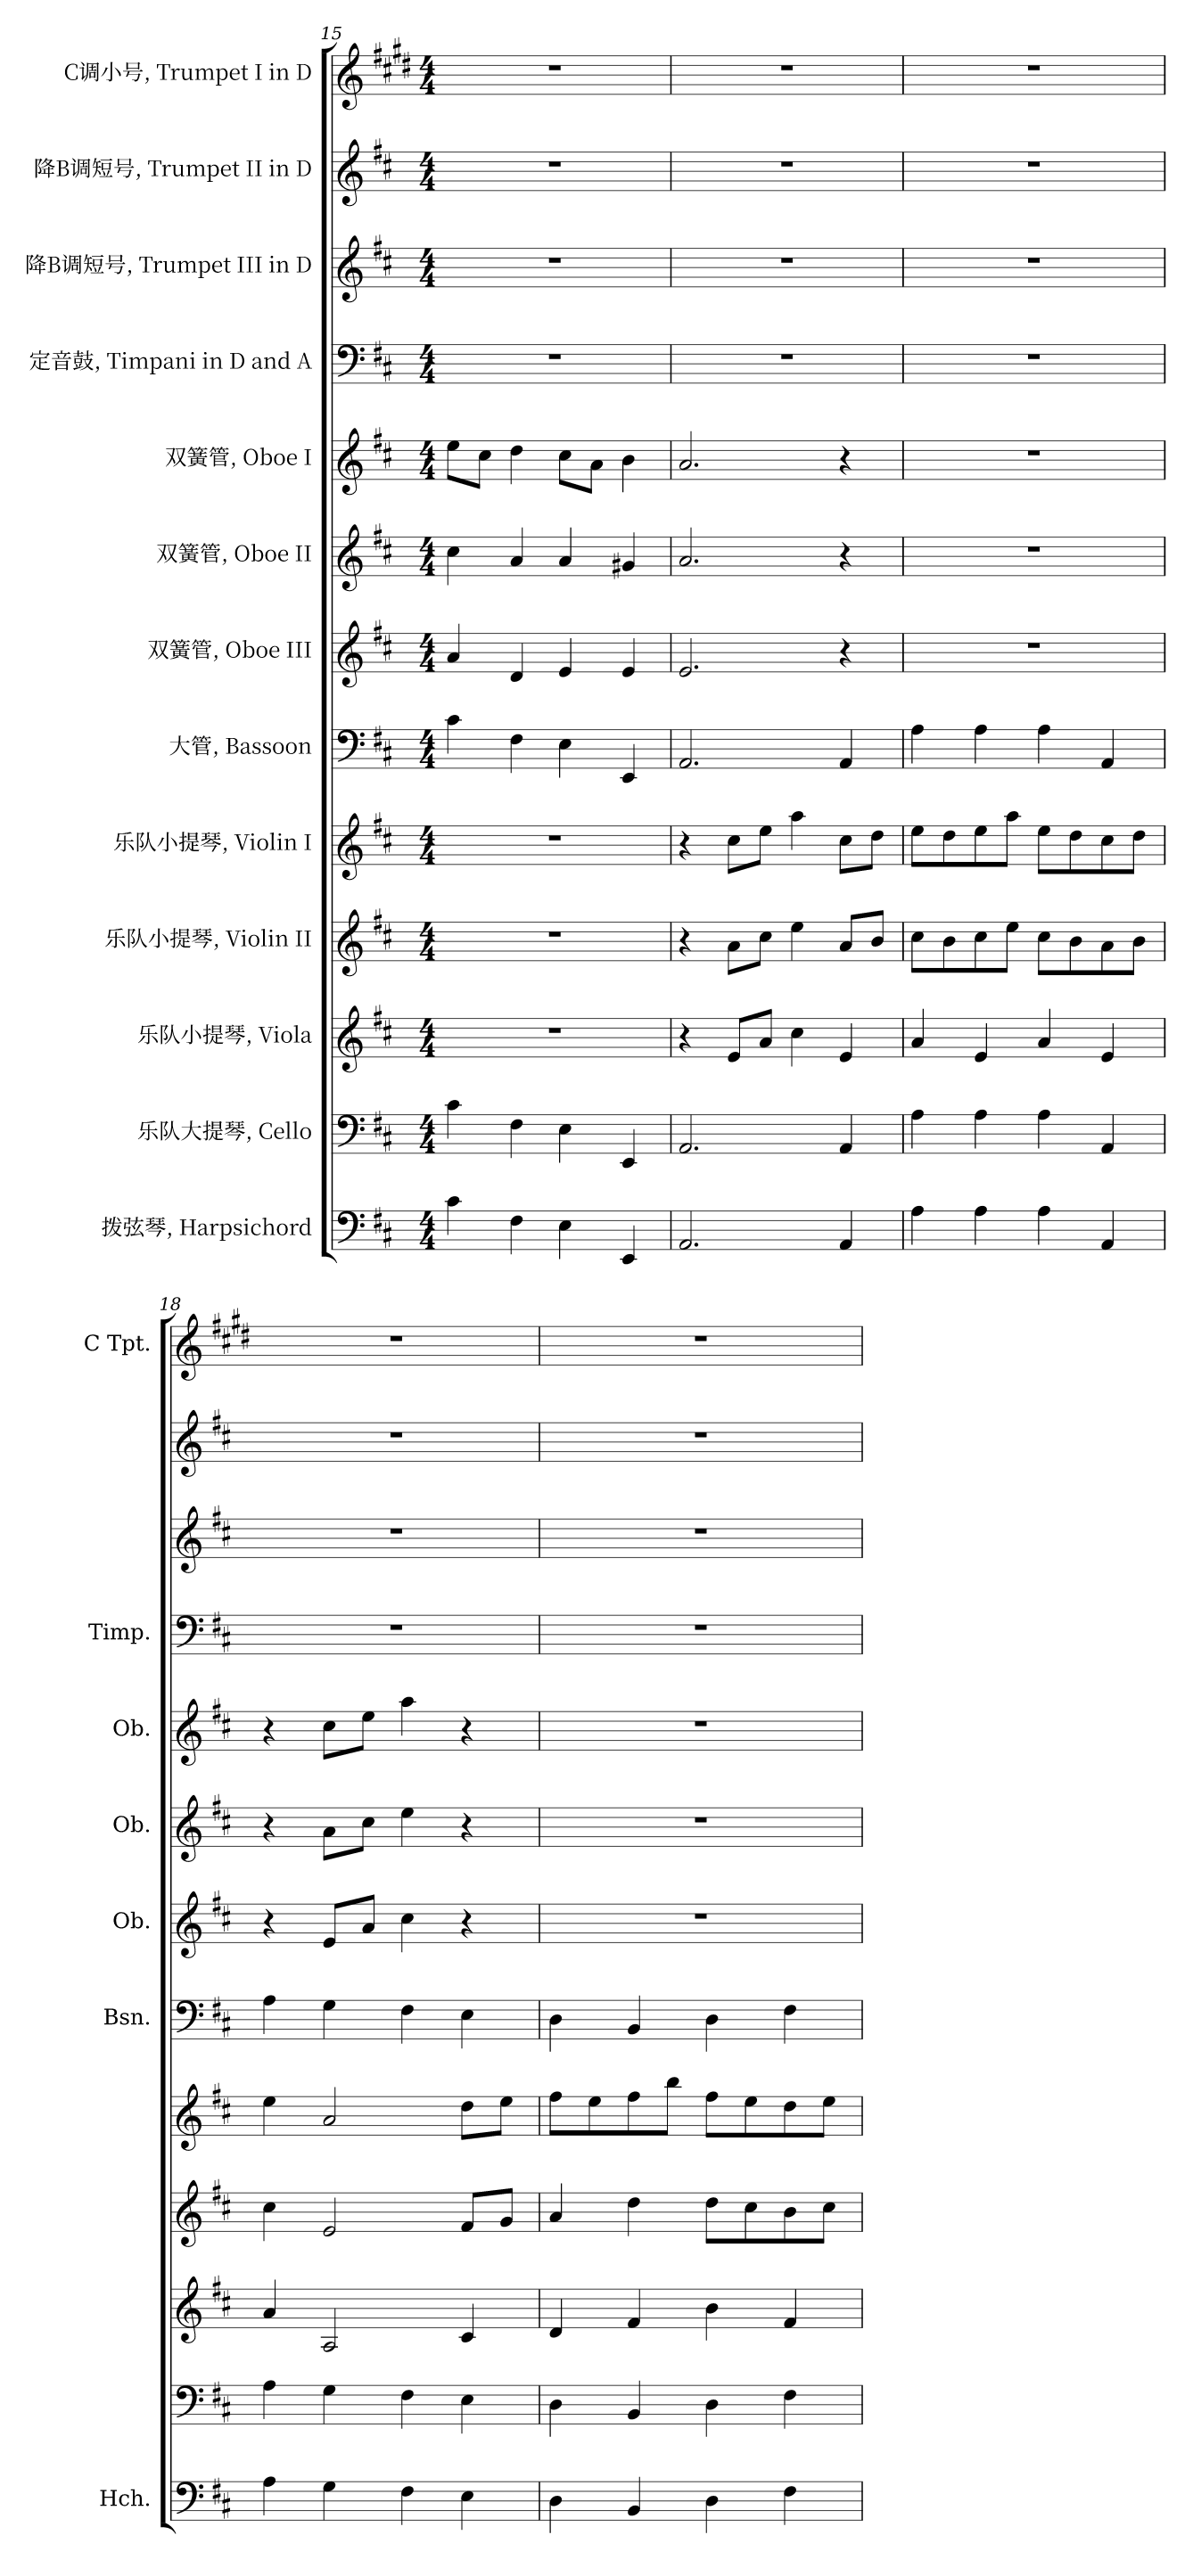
**kern	**kern	**kern	**kern	**kern	**kern	**kern	**kern	**kern	**kern	**kern	**kern	**kern
*part13	*part12	*part11	*part10	*part9	*part8	*part7	*part6	*part5	*part4	*part3	*part2	*part1
*staff13	*staff12	*staff11	*staff10	*staff9	*staff8	*staff7	*staff6	*staff5	*staff4	*staff3	*staff2	*staff1
*I"拨弦琴, Harpsichord	*I"乐队大提琴, Cello	*I"乐队小提琴, Viola	*I"乐队小提琴, Violin II	*I"乐队小提琴, Violin I	*I"大管, Bassoon	*I"双簧管, Oboe III	*I"双簧管, Oboe II	*I"双簧管, Oboe I	*I"定音鼓, Timpani in D and A	*I"降B调短号, Trumpet III in D	*I"降B调短号, Trumpet II in D	*I"C调小号, Trumpet I in D
*I'Hch.	*	*	*	*	*I'Bsn.	*I'Ob.	*I'Ob.	*I'Ob.	*I'Timp.	*	*	*I'C Tpt.
*clefF4	*clefF4	*clefG2	*clefG2	*clefG2	*clefF4	*clefG2	*clefG2	*clefG2	*clefF4	*clefG2	*clefG2	*clefG2
*	*	*	*	*	*	*	*	*	*	*ITrd1c2	*ITrd1c2	*ITrd1c2
*k[f#c#]	*k[f#c#]	*k[f#c#]	*k[f#c#]	*k[f#c#]	*k[f#c#]	*k[f#c#]	*k[f#c#]	*k[f#c#]	*k[f#c#]	*k[]	*k[]	*k[f#c#]
*M4/4	*M4/4	*M4/4	*M4/4	*M4/4	*M4/4	*M4/4	*M4/4	*M4/4	*M4/4	*M4/4	*M4/4	*M4/4
=15	=15	=15	=15	=15	=15	=15	=15	=15	=15	=15	=15	=15
4c#\	4c#\	1r	1r	1r	4c#\	4a/	4cc#\	8ee\L	1r	1r	1r	1r
.	.	.	.	.	.	.	.	8cc#\J	.	.	.	.
4F#\	4F#\	.	.	.	4F#\	4d/	4a/	4dd\	.	.	.	.
4E\	4E\	.	.	.	4E\	4e/	4a/	8cc#\L	.	.	.	.
.	.	.	.	.	.	.	.	8a\J	.	.	.	.
4EE/	4EE/	.	.	.	4EE/	4e/	4g#X/	4b\	.	.	.	.
=16	=16	=16	=16	=16	=16	=16	=16	=16	=16	=16	=16	=16
2.AA/	2.AA/	4r	4r	4r	2.AA/	2.e/	2.a/	2.a/	1r	1r	1r	1r
.	.	8e/L	8a\L	8cc#\L	.	.	.	.	.	.	.	.
.	.	8a/J	8cc#\J	8ee\J	.	.	.	.	.	.	.	.
.	.	4cc#\	4ee\	4aa\	.	.	.	.	.	.	.	.
4AA/	4AA/	4e/	8a/L	8cc#\L	4AA/	4r	4r	4r	.	.	.	.
.	.	.	8b/J	8dd\J	.	.	.	.	.	.	.	.
=17	=17	=17	=17	=17	=17	=17	=17	=17	=17	=17	=17	=17
4A\	4A\	4a/	8cc#\L	8ee\L	4A\	1r	1r	1r	1r	1r	1r	1r
.	.	.	8b\	8dd\	.	.	.	.	.	.	.	.
4A\	4A\	4e/	8cc#\	8ee\	4A\	.	.	.	.	.	.	.
.	.	.	8ee\J	8aa\J	.	.	.	.	.	.	.	.
4A\	4A\	4a/	8cc#\L	8ee\L	4A\	.	.	.	.	.	.	.
.	.	.	8b\	8dd\	.	.	.	.	.	.	.	.
4AA/	4AA/	4e/	8a\	8cc#\	4AA/	.	.	.	.	.	.	.
.	.	.	8b\J	8dd\J	.	.	.	.	.	.	.	.
=18	=18	=18	=18	=18	=18	=18	=18	=18	=18	=18	=18	=18
4A\	4A\	4a/	4cc#\	4ee\	4A\	4r	4r	4r	1r	1r	1r	1r
4G\	4G\	2A/	2e/	2a/	4G\	8e/L	8a\L	8cc#\L	.	.	.	.
.	.	.	.	.	.	8a/J	8cc#\J	8ee\J	.	.	.	.
4F#\	4F#\	.	.	.	4F#\	4cc#\	4ee\	4aa\	.	.	.	.
4E\	4E\	4c#/	8f#/L	8dd\L	4E\	4r	4r	4r	.	.	.	.
.	.	.	8g/J	8ee\J	.	.	.	.	.	.	.	.
!!LO:PB:g=z
=19	=19	=19	=19	=19	=19	=19	=19	=19	=19	=19	=19	=19
4D\	4D\	4d/	4a/	8ff#\L	4D\	1r	1r	1r	1r	1r	1r	1r
.	.	.	.	8ee\	.	.	.	.	.	.	.	.
4BB/	4BB/	4f#/	4dd\	8ff#\	4BB/	.	.	.	.	.	.	.
.	.	.	.	8bb\J	.	.	.	.	.	.	.	.
4D\	4D\	4b\	8dd\L	8ff#\L	4D\	.	.	.	.	.	.	.
.	.	.	8cc#\	8ee\	.	.	.	.	.	.	.	.
4F#\	4F#\	4f#/	8b\	8dd\	4F#\	.	.	.	.	.	.	.
.	.	.	8cc#\J	8ee\J	.	.	.	.	.	.	.	.
=	=	=	=	=	=	=	=	=	=	=	=	=
*-	*-	*-	*-	*-	*-	*-	*-	*-	*-	*-	*-	*-
